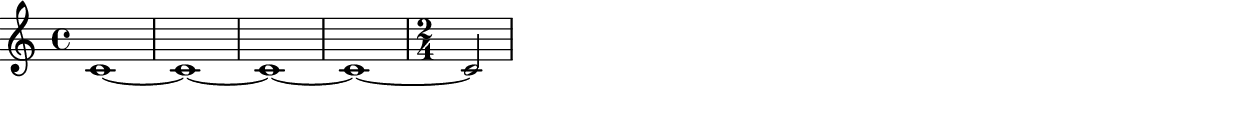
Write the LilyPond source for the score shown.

%%% Generated by music-score %%%
\include "lilypond-book-preamble.ly"
\paper {
  #(define dump-extents #t)

  indent = 0\mm
  line-width = 210\mm - 2.0 * 0.4\in
  ragged-right = ##t
  force-assignment = #""
  line-width = #(- line-width (* mm  3.000000))
}
\header {
  title = ""
  composer = ""
}
\layout {
}

<<
    \new Staff {   \set Staff.instrumentName = "" \set Staff.shortInstrumentName = "" \time 4/4 \clef treble c'1~ c'1~ c'1~ c'1~ \time 2/4 c'2
               }
>>